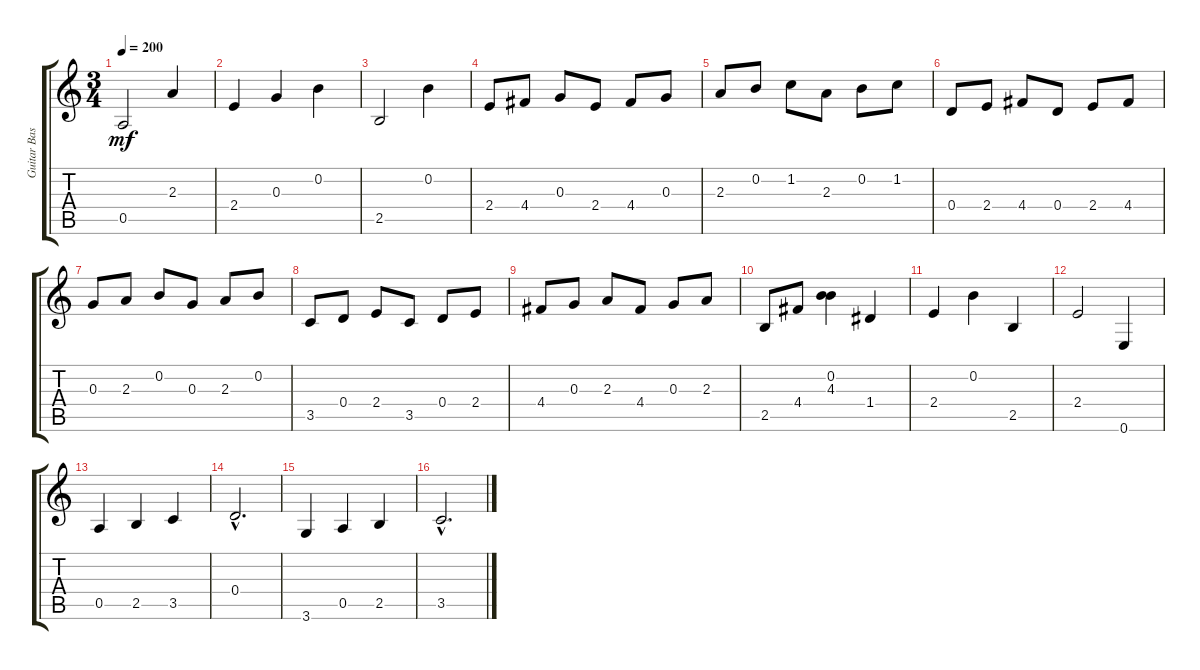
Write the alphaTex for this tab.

\track ("Guitar Bass" "Guitar Bas") {instrument acousticguitarnylon}
\staff {score tabs}
\tuning (E4 B3 G3 D3 A2 E2) {hide}
\ts (3 4)
\tempo 200
\clef g2
\ks c
0.5.2{dy mf} 2.3.4 |
2.4.4 0.3.4 0.2.4 |
2.5.2 0.2.4 |
2.4.8 4.4.8 0.3.8 2.4.8 4.4.8 0.3.8 |
2.3.8 0.2.8 1.2.8 2.3.8 0.2.8 1.2.8 |
0.4.8 2.4.8 4.4.8 0.4.8 2.4.8 4.4.8 |
0.3.8 2.3.8 0.2.8 0.3.8 2.3.8 0.2.8 |
3.5.8 0.4.8 2.4.8 3.5.8 0.4.8 2.4.8 |
4.4.8 0.3.8 2.3.8 4.4.8 0.3.8 2.3.8 |
2.5.8 4.4.8 (0.2 4.3).4 1.4.4 |
2.4.4 0.2.4 2.5.4 |
2.4.2 0.6.4 |
0.5.4 2.5.4 3.5.4 |
0.4{hac}.2{d} |
3.6.4 0.5.4 2.5.4 |
3.5{hac}.2{d}
